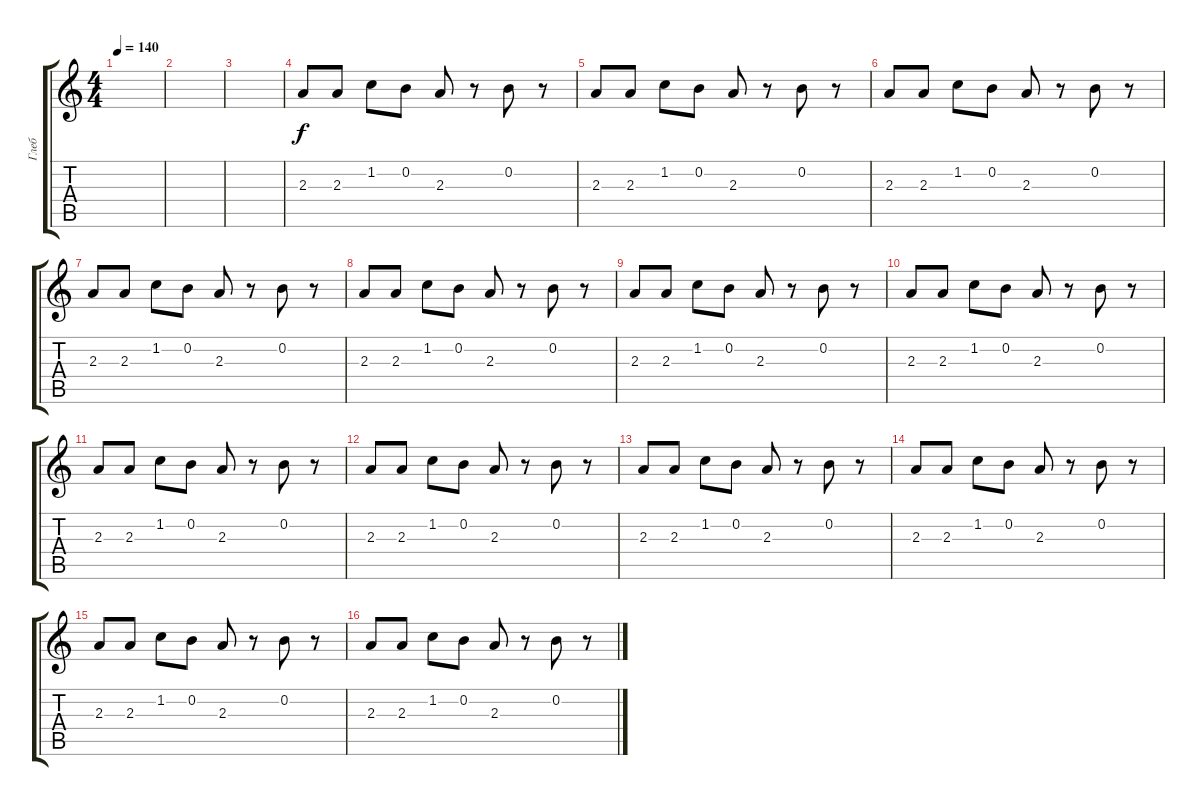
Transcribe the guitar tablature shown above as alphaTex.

\track ("Глеб" "Глеб") {instrument overdrivenguitar}
\staff {score tabs}
\tuning (E4 B3 G3 D3 A2 E2) {hide}
\ts (4 4)
\tempo 140
\clef g2
\ks c
|
|
|
2.3.8 2.3.8 1.2.8 0.2.8 2.3.8 r.8 0.2.8 r.8 |
2.3.8 2.3.8 1.2.8 0.2.8 2.3.8 r.8 0.2.8 r.8 |
2.3.8 2.3.8 1.2.8 0.2.8 2.3.8 r.8 0.2.8 r.8 |
2.3.8 2.3.8 1.2.8 0.2.8 2.3.8 r.8 0.2.8 r.8 |
2.3.8 2.3.8 1.2.8 0.2.8 2.3.8 r.8 0.2.8 r.8 |
2.3.8 2.3.8 1.2.8 0.2.8 2.3.8 r.8 0.2.8 r.8 |
2.3.8 2.3.8 1.2.8 0.2.8 2.3.8 r.8 0.2.8 r.8 |
2.3.8 2.3.8 1.2.8 0.2.8 2.3.8 r.8 0.2.8 r.8 |
2.3.8 2.3.8 1.2.8 0.2.8 2.3.8 r.8 0.2.8 r.8 |
2.3.8 2.3.8 1.2.8 0.2.8 2.3.8 r.8 0.2.8 r.8 |
2.3.8 2.3.8 1.2.8 0.2.8 2.3.8 r.8 0.2.8 r.8 |
2.3.8 2.3.8 1.2.8 0.2.8 2.3.8 r.8 0.2.8 r.8 |
2.3.8 2.3.8 1.2.8 0.2.8 2.3.8 r.8 0.2.8 r.8
